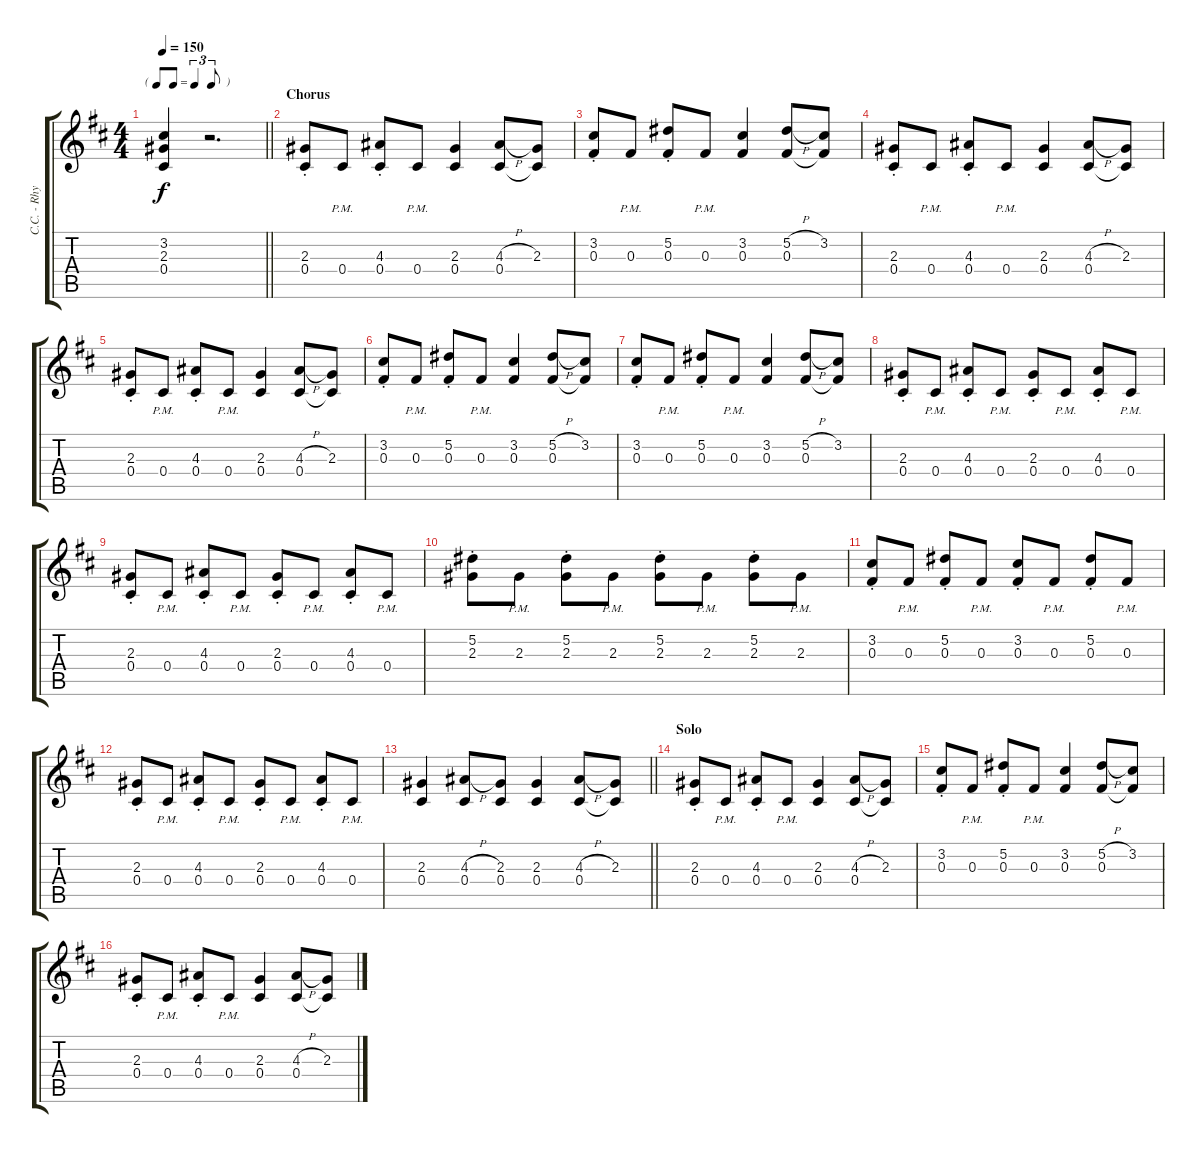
\track ("C.C. - Rhythm" "C.C. - Rhy") {instrument distortionguitar}
\staff {score tabs}
\tuning (Eb4 Bb3 Gb3 Db3 Ab2 Eb2) {hide}
\ts (4 4)
\tf triplet8th
\tempo 150
\clef g2
\barLineRight lightlight
\ks d
(3.2 2.3 0.4).4{dy f} r.2{d} |
\section ("" "Chorus")
(2.3{st} 0.4{st}).8 0.4{pm}.8 (4.3{st} 0.4{st}).8 0.4{pm}.8 (2.3 0.4).4 (4.3{h} 0.4).8 (2.3 0.4{t}).8 |
(3.2{st} 0.3{st}).8 0.3{pm}.8 (5.2{st} 0.3{st}).8 0.3{pm}.8 (3.2 0.3).4 (5.2{h} 0.3).8 (3.2 0.3{t}).8 |
(2.3{st} 0.4{st}).8 0.4{pm}.8 (4.3{st} 0.4{st}).8 0.4{pm}.8 (2.3 0.4).4 (4.3{h} 0.4).8 (2.3 0.4{t}).8 |
(2.3{st} 0.4{st}).8 0.4{pm}.8 (4.3{st} 0.4{st}).8 0.4{pm}.8 (2.3 0.4).4 (4.3{h} 0.4).8 (2.3 0.4{t}).8 |
(3.2{st} 0.3{st}).8 0.3{pm}.8 (5.2{st} 0.3{st}).8 0.3{pm}.8 (3.2 0.3).4 (5.2{h} 0.3).8 (3.2 0.3{t}).8 |
(3.2{st} 0.3{st}).8 0.3{pm}.8 (5.2{st} 0.3{st}).8 0.3{pm}.8 (3.2 0.3).4 (5.2{h} 0.3).8 (3.2 0.3{t}).8 |
(2.3{st} 0.4{st}).8 0.4{pm}.8 (4.3{st} 0.4{st}).8 0.4{pm}.8 (2.3{st} 0.4{st}).8 0.4{pm}.8 (4.3{st} 0.4{st}).8 0.4{pm}.8 |
(2.3{st} 0.4{st}).8 0.4{pm}.8 (4.3{st} 0.4{st}).8 0.4{pm}.8 (2.3{st} 0.4{st}).8 0.4{pm}.8 (4.3{st} 0.4{st}).8 0.4{pm}.8 |
(5.2{st} 2.3{st}).8 2.3{pm}.8 (5.2{st} 2.3{st}).8 2.3{pm}.8 (5.2{st} 2.3{st}).8 2.3{pm}.8 (5.2{st} 2.3{st}).8 2.3{pm}.8 |
(3.2{st} 0.3{st}).8 0.3{pm}.8 (5.2{st} 0.3{st}).8 0.3{pm}.8 (3.2{st} 0.3{st}).8 0.3{pm}.8 (5.2{st} 0.3{st}).8 0.3{pm}.8 |
(2.3{st} 0.4{st}).8 0.4{pm}.8 (4.3{st} 0.4{st}).8 0.4{pm}.8 (2.3{st} 0.4{st}).8 0.4{pm}.8 (4.3{st} 0.4{st}).8 0.4{pm}.8 |
\barLineRight lightlight
(2.3 0.4).4 (4.3{h} 0.4).8 (2.3 0.4).8 (2.3 0.4).4 (4.3{h} 0.4).8 (2.3 0.4{t}).8 |
\section ("" "Solo")
(2.3{st} 0.4{st}).8 0.4{pm}.8 (4.3{st} 0.4{st}).8 0.4{pm}.8 (2.3 0.4).4 (4.3{h} 0.4).8 (2.3 0.4{t}).8 |
(3.2{st} 0.3{st}).8 0.3{pm}.8 (5.2{st} 0.3{st}).8 0.3{pm}.8 (3.2 0.3).4 (5.2{h} 0.3).8 (3.2 0.3{t}).8 |
(2.3{st} 0.4{st}).8 0.4{pm}.8 (4.3{st} 0.4{st}).8 0.4{pm}.8 (2.3 0.4).4 (4.3{h} 0.4).8 (2.3 0.4{t}).8
